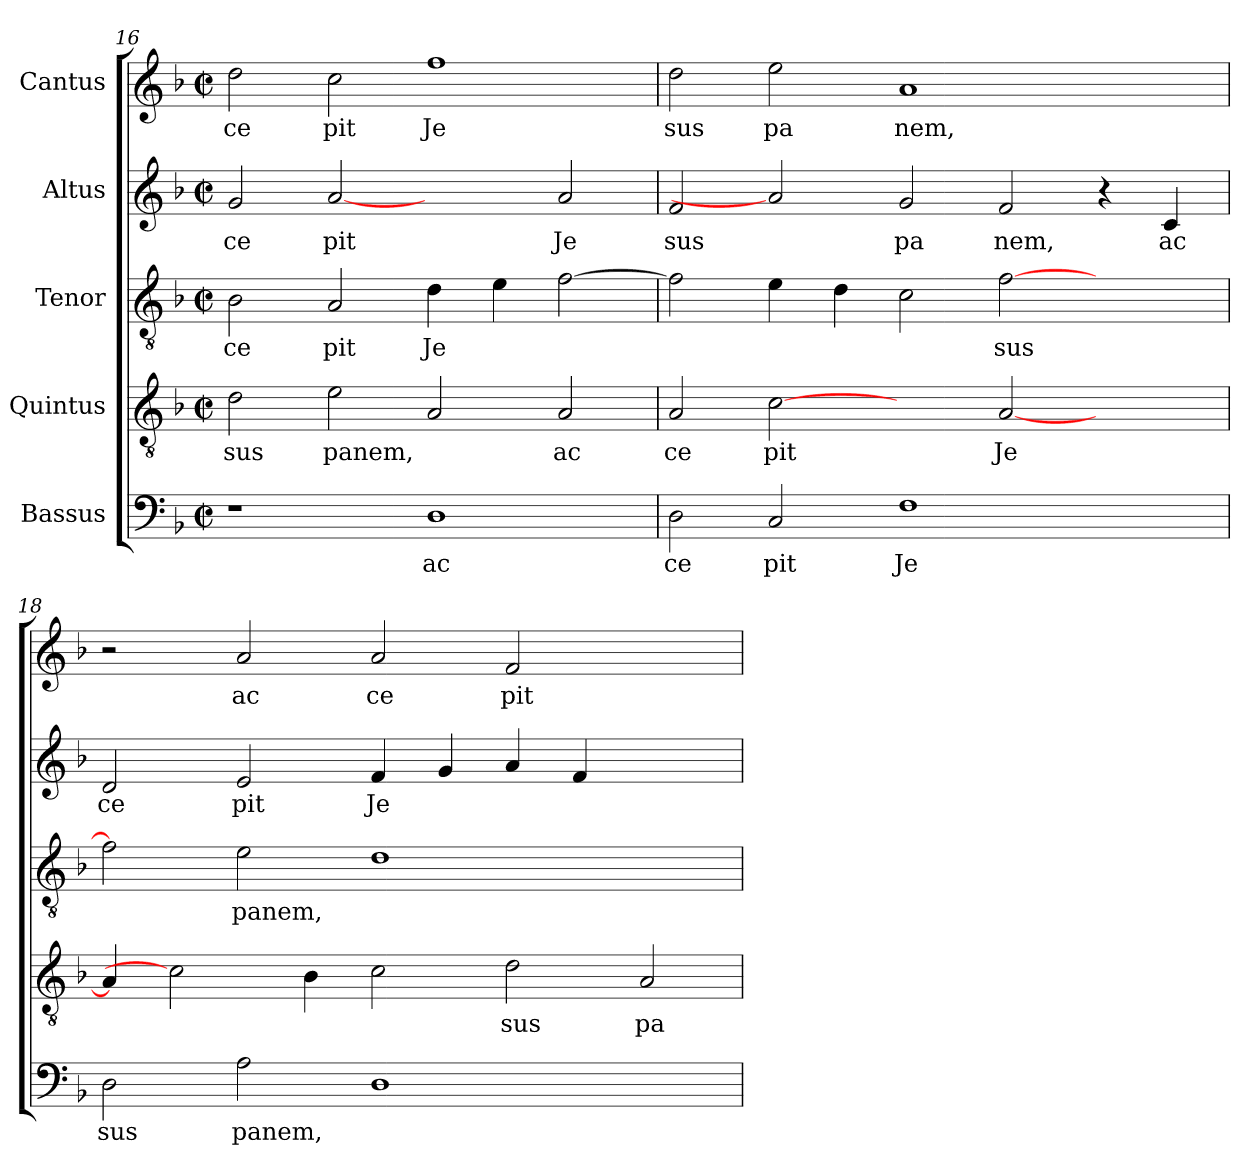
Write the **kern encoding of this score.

**kern	**text	**kern	**text	**kern	**text	**kern	**text	**kern	**text
*part5	*part5	*part4	*part4	*part3	*part3	*part2	*part2	*part1	*part1
*staff5	*staff5	*staff4	*staff4	*staff3	*staff3	*staff2	*staff2	*staff1	*staff1
*I"Bassus	*	*I"Quintus	*	*I"Tenor	*	*I"Altus	*	*I"Cantus	*
*clefF4	*	*clefGv2	*	*clefGv2	*	*clefG2	*	*clefG2	*
*k[b-]	*	*k[b-]	*	*k[b-]	*	*k[b-]	*	*k[b-]	*
*F:	*	*F:	*	*F:	*	*F:	*	*F:	*
*M2/2	*	*M2/2	*	*M2/2	*	*M2/2	*	*M2/2	*
*met(c|)	*	*met(c|)	*	*met(c|)	*	*met(c|)	*	*met(c|)	*
=16	=16	=16	=16	=16	=16	=16	=16	=16	=16
!	!	!	!LO:LY:b:cj	!	!LO:LY:b:cj	!	!LO:LY:b:cj	!	!LO:LY:b:cj
1r	.	2d\	sus	2B-\	ce	2g/	ce	2dd\	ce
!	!	!	!LO:LY:b	!	!LO:LY:b:cj	!	!LO:LY:b:cj	!	!LO:LY:b:cj
.	.	2e\	panem,	2A/	pit	[2a	pit	2cc\	pit
!	!LO:LY:b:cj	!	!	!	!LO:LY:b:cj	!	!	!	!LO:LY:b:cj
1D	ac	2A/	.	4d\	Je	2ryy	.	1ff	Je
.	.	.	.	4e\	.	.	.	.	.
!	!	!	!LO:LY:b:cj	!	!	!	!LO:LY:b:cj	!	!
.	.	2A/	ac	[>2f\	.	2a/	Je	.	.
=17	=17	=17	=17	=17	=17	=17	=17	=17	=17
!	!LO:LY:b:cj	!	!LO:LY:b:cj	!	!	!	!LO:LY:b:cj	!	!LO:LY:b:cj
2D\	ce	2A/	ce	2f\]	.	2f/	sus	2dd\	sus
!	!LO:LY:b:cj	!	!LO:LY:b:cj	!	!	!	!	!	!LO:LY:b:cj
2C/	pit	[2c	pit	4e\	.	2a]	.	2ee\	pa
.	.	.	.	4d\	.	.	.	.	.
!	!LO:LY:b:cj	!	!	!	!	!	!LO:LY:b:cj	!	!LO:LY:b:cj
1F	Je	2ryy	.	2c\	.	2g/	pa	1a	nem,
!	!	!	!LO:LY:b:cj	!	!LO:LY:b	!	!LO:LY:b:cj	!	!
.	.	[>2A/	Je	[>2f\	sus	2f/	nem,	.	.
2ryy	.	2ryy	.	2ryy	.	4r	.	2ryy	.
!	!	!	!	!	!	!	!LO:LY:b:cj	!	!
.	.	.	.	.	.	4c/	ac	.	.
!!LO:PB:g=z
=18	=18	=18	=18	=18	=18	=18	=18	=18	=18
!	!LO:LY:b:cj	!	!	!	!	!	!LO:LY:b:cj	!	!
2D\	sus	4A/]	.	2f\]	.	2d/	ce	2r	.
.	.	2c]	.	.	.	.	.	.	.
!	!LO:LY:b	!	!	!	!LO:LY:b	!	!LO:LY:b:cj	!	!LO:LY:b:cj
2A\	panem,	.	.	2e\	panem,	2e/	pit	2a/	ac
.	.	4B-\	.	.	.	.	.	.	.
!	!	!	!	!	!	!	!LO:LY:b:cj	!	!LO:LY:b:cj
1D	.	2c\	.	1d	.	4f/	Je	2a/	ce
.	.	.	.	.	.	4g/	.	.	.
!	!	!	!LO:LY:b:cj	!	!	!	!	!	!LO:LY:b:cj
.	.	2d\	sus	.	.	4a/	.	2f/	pit
.	.	.	.	.	.	4f/	.	.	.
!	!	!	!LO:LY:b:cj	!	!	!	!	!	!
2ryy	.	2A/	pa	2ryy	.	2ryy	.	2ryy	.
=	=	=	=	=	=	=	=	=	=
*-	*-	*-	*-	*-	*-	*-	*-	*-	*-
